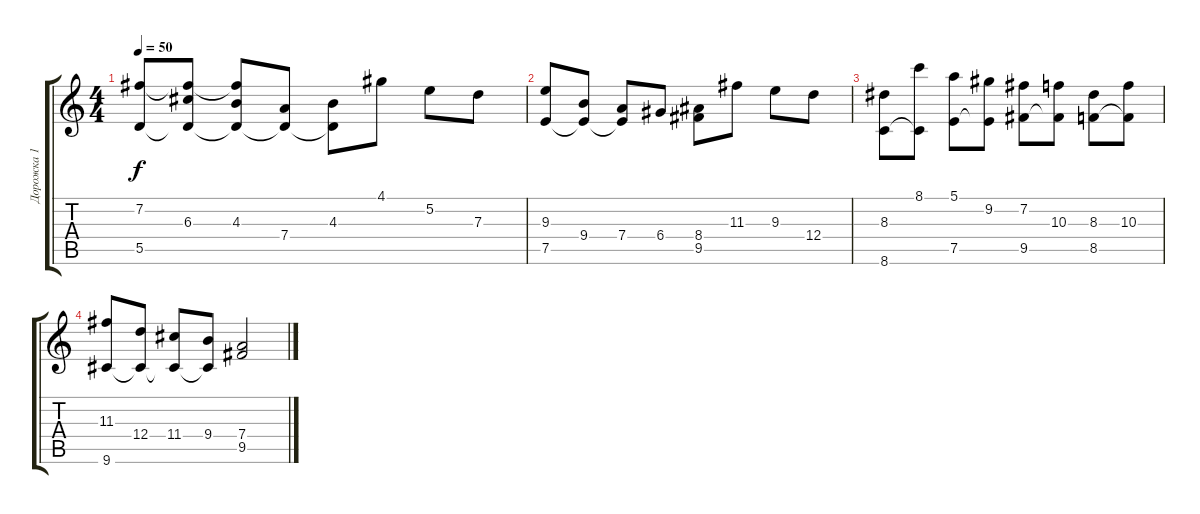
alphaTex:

\track ("Дорожка 1" "Дорожка 1") {instrument acousticbass}
\staff {score tabs}
\tuning (E4 B3 G3 D3 A2 E2) {hide}
\ts (4 4)
\tempo 50
\clef g2
\ks c
(7.2 5.5).8{dy f} (7.2{t} 6.3 5.5{t}).8 (7.2{t} 4.3 5.5{t}).8 (7.4 5.5{t}).8 (4.3 5.5{t}).8 4.1.8 5.2.8 7.3.8 |
(9.3 7.5).8 (9.4 7.5{t}).8 (7.4 7.5{t}).8 6.4.8 (8.4 9.5).8 11.3.8 9.3.8 12.4.8 |
(8.3 8.6).8 (8.1 8.6{t}).8 (5.1 7.5).8 (9.2 7.5{t}).8 (7.2 9.5).8 (10.3 9.5{t}).8 (8.3 8.5).8 (10.3 8.5{t}).8 |
(11.3 9.6).8 (12.4 9.6{t}).8 (11.4 9.6{t}).8 (9.4 9.6{t}).8 (7.4 9.5).2
